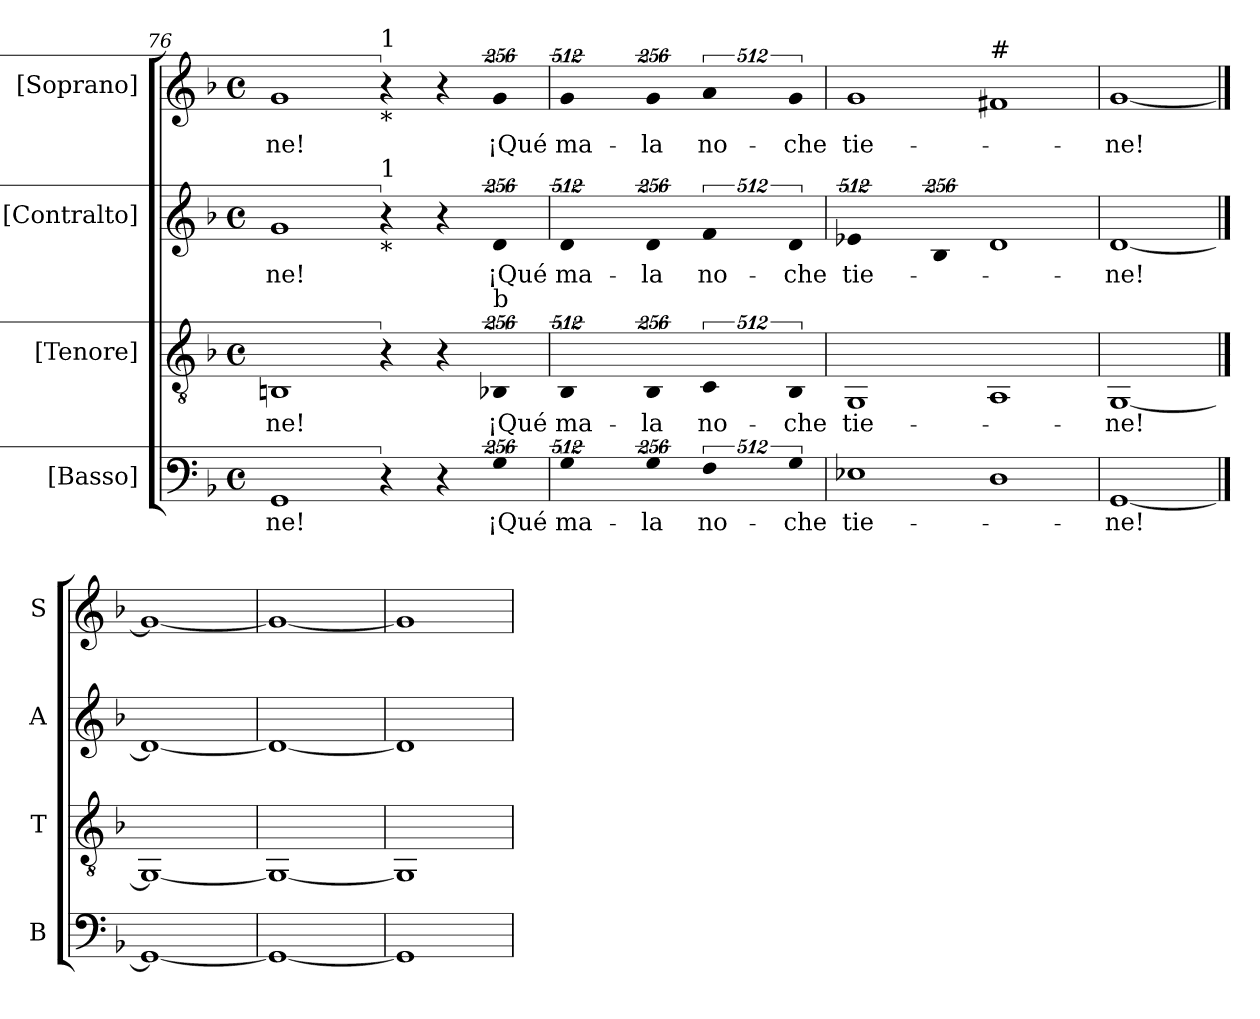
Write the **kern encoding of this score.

**kern	**text	**kern	**text	**kern	**text	**kern	**text
*part4	*part4	*part3	*part3	*part2	*part2	*part1	*part1
*staff4	*staff4	*staff3	*staff3	*staff2	*staff2	*staff1	*staff1
*I"[Basso]	*	*I"[Tenore]	*	*I"[Contralto]	*	*I"[Soprano]	*
*I'B	*	*I'T	*	*I'A	*	*I'S	*
*clefF4	*	*clefGv2	*	*clefG2	*	*clefG2	*
*k[b-]	*	*k[b-]	*	*k[b-]	*	*k[b-]	*
*F:	*	*F:	*	*F:	*	*F:	*
*M4/4	*	*M4/4	*	*M4/4	*	*M4/4	*
*met(c)	*	*met(c)	*	*met(c)	*	*met(c)	*
=76	=76	=76	=76	=76	=76	=76	=76
!	!LO:LY:b:color=#000000	!	!	!	!	!	!
!	!	!	!LO:LY:b:color=#000000	!	!	!	!
!	!	!	!	!	!LO:LY:b:color=#000000	!	!
!	!	!	!	!	!	!	!LO:LY:b:color=#000000
1GGi	-ne!	1BBni	-ne!	1gi	-ne!	1gi	-ne!
!	!	!	!	!	!	!LO:TX:b:t=*	!
!	!	!	!	!	!	!LO:TX:t=1	!
!	!	!	!	!LO:TX:b:t=*	!	!	!
!	!	!	!	!LO:TX:t=1	!	!	!
!LO:N:vis=2	!	!LO:N:vis=2	!	!LO:N:vis=2	!	!LO:N:vis=2	!
1024%341r	.	1024%341r	.	1024%341r	.	1024%341r	.
!LO:N:vis=2	!	!LO:N:vis=2	!	!LO:N:vis=2	!	!LO:N:vis=2	!
1024%341r	.	1024%341r	.	1024%341r	.	1024%341r	.
!LO:N:vis=2	!	!	!	!	!	!	!
!	!LO:LY:b:color=#000000	!LO:N:vis=2	!	!	!	!	!
!	!	!	!LO:LY:b:color=#000000	!LO:N:vis=2	!	!	!
!	!	!	!	!	!LO:LY:b:color=#000000	!LO:N:vis=2	!
!	!	!LO:TX:a:t=b	!	!	!	!	!
!	!	!	!	!	!	!	!LO:LY:b:color=#000000
512%171Gi\	¡Qué	512%171BB-i/	¡Qué	512%171di/	¡Qué	512%171gi/	¡Qué
=77	=77	=77	=77	=77	=77	=77	=77
!LO:N:vis=1	!	!	!	!	!	!	!
!	!LO:LY:b:color=#000000	!LO:N:vis=1	!	!	!	!	!
!	!	!	!LO:LY:b:color=#000000	!LO:N:vis=1	!	!	!
!	!	!	!	!	!LO:LY:b:color=#000000	!LO:N:vis=1	!
!	!	!	!	!	!	!	!LO:LY:b:color=#000000
512%341Gi	ma-	512%341BB-i	ma-	512%341di	ma-	512%341gi	ma-
!LO:N:vis=2	!	!	!	!	!	!	!
!	!LO:LY:b:color=#000000	!LO:N:vis=2	!	!	!	!	!
!	!	!	!LO:LY:b:color=#000000	!LO:N:vis=2	!	!	!
!	!	!	!	!	!LO:LY:b:color=#000000	!LO:N:vis=2	!
!	!	!	!	!	!	!	!LO:LY:b:color=#000000
512%171Gi\	-la	512%171BB-i/	-la	512%171di/	-la	512%171gi/	-la
!LO:N:vis=1	!	!	!	!	!	!	!
!	!LO:LY:b:color=#000000	!LO:N:vis=1	!	!	!	!	!
!	!	!	!LO:LY:b:color=#000000	!LO:N:vis=1	!	!	!
!	!	!	!	!	!LO:LY:b:color=#000000	!LO:N:vis=1	!
!	!	!	!	!	!	!	!LO:LY:b:color=#000000
512%341Fi	no-	512%341Ci	no-	512%341fi	no-	512%341ai	no-
!LO:N:vis=2	!	!	!	!	!	!	!
!	!LO:LY:b:color=#000000	!LO:N:vis=2	!	!	!	!	!
!	!	!	!LO:LY:b:color=#000000	!LO:N:vis=2	!	!	!
!	!	!	!	!	!LO:LY:b:color=#000000	!LO:N:vis=2	!
!	!	!	!	!	!	!	!LO:LY:b:color=#000000
512%171Gi\	-che	512%171BB-i/	-che	512%171di/	-che	512%171gi/	-che
=78	=78	=78	=78	=78	=78	=78	=78
!	!LO:LY:b:color=#000000	!	!	!	!	!	!
!	!	!	!LO:LY:b:color=#000000	!LO:N:vis=1	!	!	!
!	!	!	!	!	!LO:LY:b:color=#000000	!	!
!	!	!	!	!	!	!	!LO:LY:b:color=#000000
1E-Xi	tie-	1GGi	tie-	512%341e-Xi	tie-	1gi	tie-
!	!	!	!	!LO:N:vis=2	!	!	!
.	.	.	.	512%171B-i/	.	.	.
!	!	!	!	!	!	!LO:TX:a:t=#	!
1Di	.	1AAi	.	1di	.	1f#i	.
=79	=79	=79	=79	=79	=79	=79	=79
!	!LO:LY:b:color=#000000	!	!	!	!	!	!
!	!	!	!LO:LY:b:color=#000000	!	!	!	!
!	!	!	!	!	!LO:LY:b:color=#000000	!	!
!	!	!	!	!	!	!	!LO:LY:b:color=#000000
[1GGi	-ne!	[1GGi	-ne!	[1di	-ne!	[1gi	-ne!
==80	==80	==80	==80	==80	==80	==80	==80
1GGi_	.	1GGi_	.	1di_	.	1gi_	.
=81	=81	=81	=81	=81	=81	=81	=81
1GGi_	.	1GGi_	.	1di_	.	1gi_	.
=82	=82	=82	=82	=82	=82	=82	=82
1GGi]	.	1GGi]	.	1di]	.	1gi]	.
=	=	=	=	=	=	=	=
*-	*-	*-	*-	*-	*-	*-	*-
